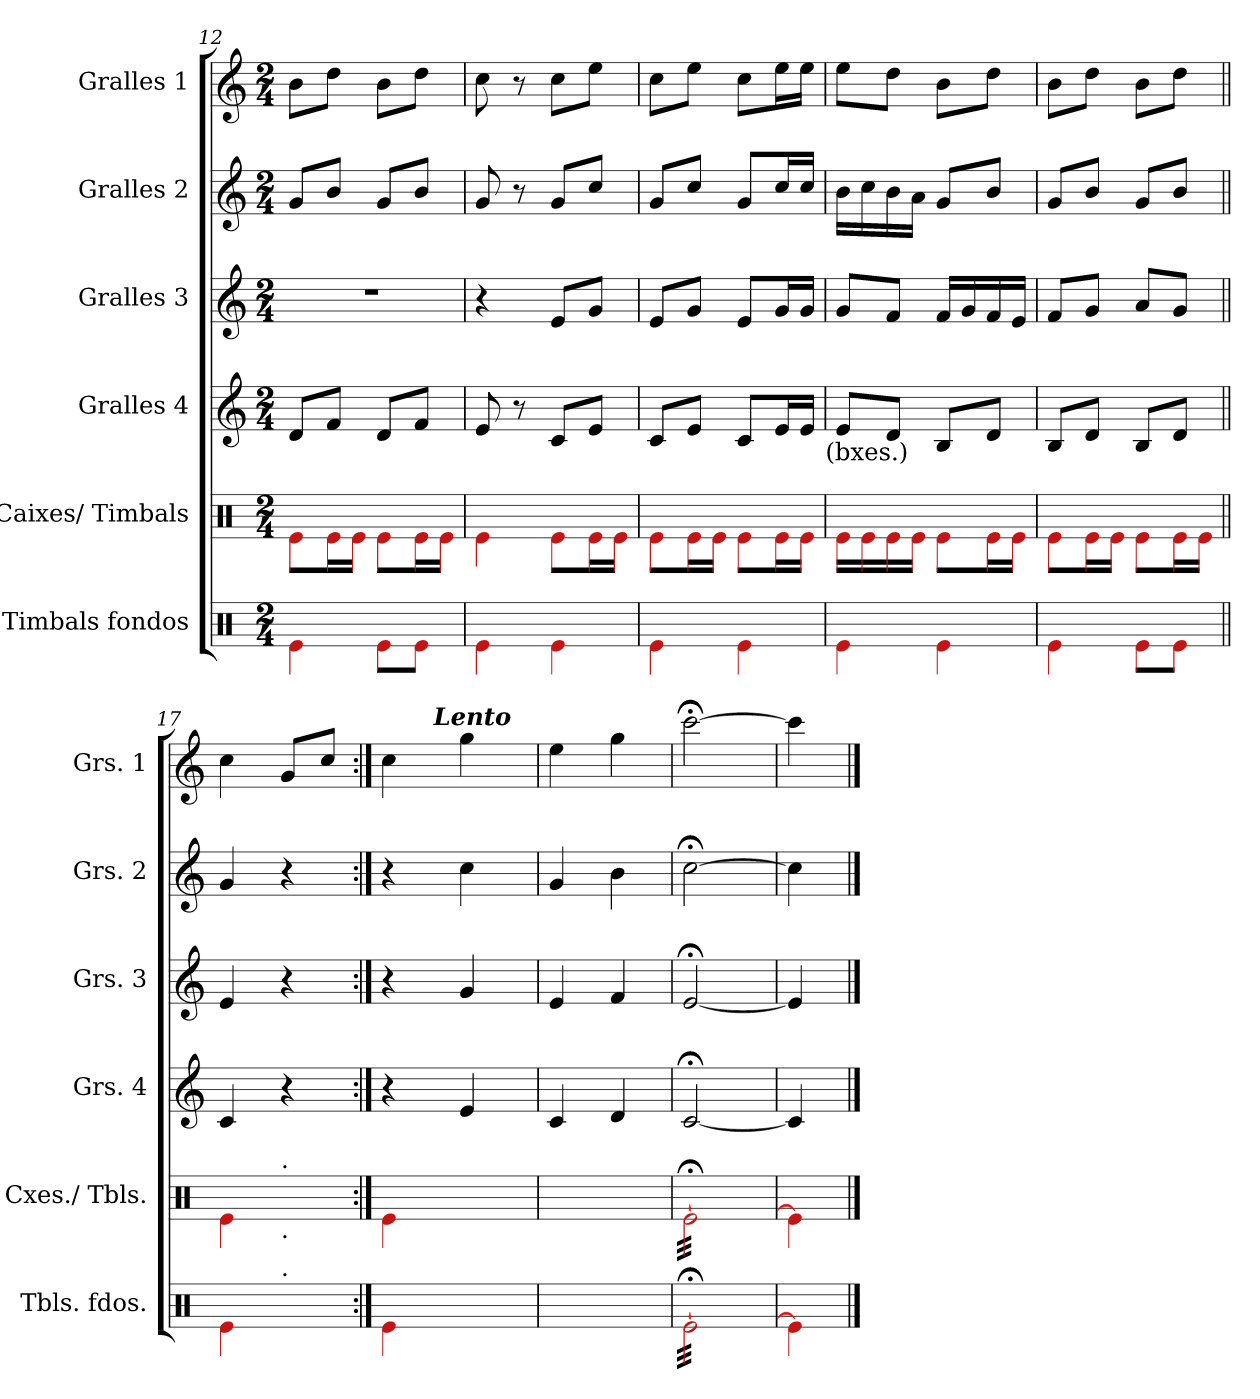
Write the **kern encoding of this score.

**kern	**kern	**kern	**kern	**kern	**kern
*part6	*part5	*part4	*part3	*part2	*part1
*staff6	*staff5	*staff4	*staff3	*staff2	*staff1
*I"Timbals fondos	*I"Caixes/ Timbals	*I"Gralles 4	*I"Gralles 3	*I"Gralles 2	*I"Gralles 1
*I'Tbls. fdos.	*I'Cxes./ Tbls.	*I'Grs. 4	*I'Grs. 3	*I'Grs. 2	*I'Grs. 1
*clefX	*clefX	*clefG2	*clefG2	*clefG2	*clefG2
*k[]	*k[]	*k[]	*k[]	*k[]	*k[]
*M2/4	*M2/4	*M2/4	*M2/4	*M2/4	*M2/4
=12	=12	=12	=12	=12	=12
4e\	8e\L	8d/L	2r	8g/L	8b\L
.	16e\L	8f/J	.	8b/J	8dd\J
.	16e\JJ	.	.	.	.
8e\L	8e\L	8d/L	.	8g/L	8b\L
8e\J	16e\L	8f/J	.	8b/J	8dd\J
.	16e\JJ	.	.	.	.
=13	=13	=13	=13	=13	=13
4e\	4e\	8e/	4r	8g/	8cc\
.	.	8r	.	8r	8r
4e\	8e\L	8c/L	8e/L	8g/L	8cc\L
.	16e\L	8e/J	8g/J	8cc/J	8ee\J
.	16e\JJ	.	.	.	.
!!LO:PB:g=z
=14	=14	=14	=14	=14	=14
4e\	8e\L	8c/L	8e/L	8g/L	8cc\L
.	16e\L	8e/J	8g/J	8cc/J	8ee\J
.	16e\JJ	.	.	.	.
4e\	8e\L	8c/L	8e/L	8g/L	8cc\L
.	16e\L	16e/L	16g/L	16cc/L	16ee\L
.	16e\JJ	16e/JJ	16g/JJ	16cc/JJ	16ee\JJ
!	!	!LO:TX:b:t=(bxes.)	!	!	!
=15	=15	=15	=15	=15	=15
4e\	16e\LL	8e/L	8g/L	16b\LL	8ee\L
.	16e\	.	.	16cc\	.
.	16e\	8d/J	8f/J	16b\	8dd\J
.	16e\JJ	.	.	16a\JJ	.
4e\	8e\L	8B/L	16f/LL	8g/L	8b\L
.	.	.	16g/	.	.
.	16e\L	8d/J	16f/	8b/J	8dd\J
.	16e\JJ	.	16e/JJ	.	.
=16	=16	=16	=16	=16	=16
4e\	8e\L	8B/L	8f/L	8g/L	8b\L
.	16e\L	8d/J	8g/J	8b/J	8dd\J
.	16e\JJ	.	.	.	.
8e\L	8e\L	8B/L	8a/L	8g/L	8b\L
8e\J	16e\L	8d/J	8g/J	8b/J	8dd\J
.	16e\JJ	.	.	.	.
=17||	=17||	=17||	=17||	=17||	=17||
4e\	4e\	4c/	4e/	4g/	4cc\
!	!LO:TX:b:t=.	!	!	!	!
!	!LO:TX:a:t=.	!	!	!	!
!LO:TX:a:t=.	!	!	!	!	!
4ryy	4ryy	4r	4r	4r	8g/L
.	.	.	.	.	8cc/J
=18:|!	=18:|!	=18:|!	=18:|!	=18:|!	=18:|!
*	*	*	*	*	*^
4e\	4e\	4r	4r	4r	4cc\	8.ryy
!	!	!	!	!	!	!LO:TX:a:Bi:t=Lento
.	.	.	.	.	.	4ryy
4ryy	4ryy	4e/	4g/	4cc\	4gg\	.
.	.	.	.	.	.	16ryy
*	*	*	*	*	*v	*v
=19	=19	=19	=19	=19	=19
2ryy	2ryy	4c/	4e/	4g/	4ee\
.	.	4d/	4f/	4b\	4gg\
=20	=20	=20	=20	=20	=20
*tremolo	*	*	*	*	*
*	*tremolo	*	*	*	*
[32e;<\LLL	[32e;<\LLL	[2c;</	[2e;</	[2cc;<\	[2ccc;<\
32e;<\	32e;<\	.	.	.	.
32e;<\	32e;<\	.	.	.	.
32e;<\	32e;<\	.	.	.	.
32e;<\	32e;<\	.	.	.	.
32e;<\	32e;<\	.	.	.	.
32e;<\	32e;<\	.	.	.	.
32e;<\	32e;<\	.	.	.	.
32e;<\	32e;<\	.	.	.	.
32e;<\	32e;<\	.	.	.	.
32e;<\	32e;<\	.	.	.	.
32e;<\	32e;<\	.	.	.	.
32e;<\	32e;<\	.	.	.	.
32e;<\	32e;<\	.	.	.	.
32e;<\	32e;<\	.	.	.	.
32e;<\JJJ	32e;<\JJJ	.	.	.	.
*	*Xtremolo	*	*	*	*
*Xtremolo	*	*	*	*	*
=21	=21	=21	=21	=21	=21
4e\]	4e\]	4c/]	4e/]	4cc\]	4ccc\]
==	==	==	==	==	==
*-	*-	*-	*-	*-	*-
